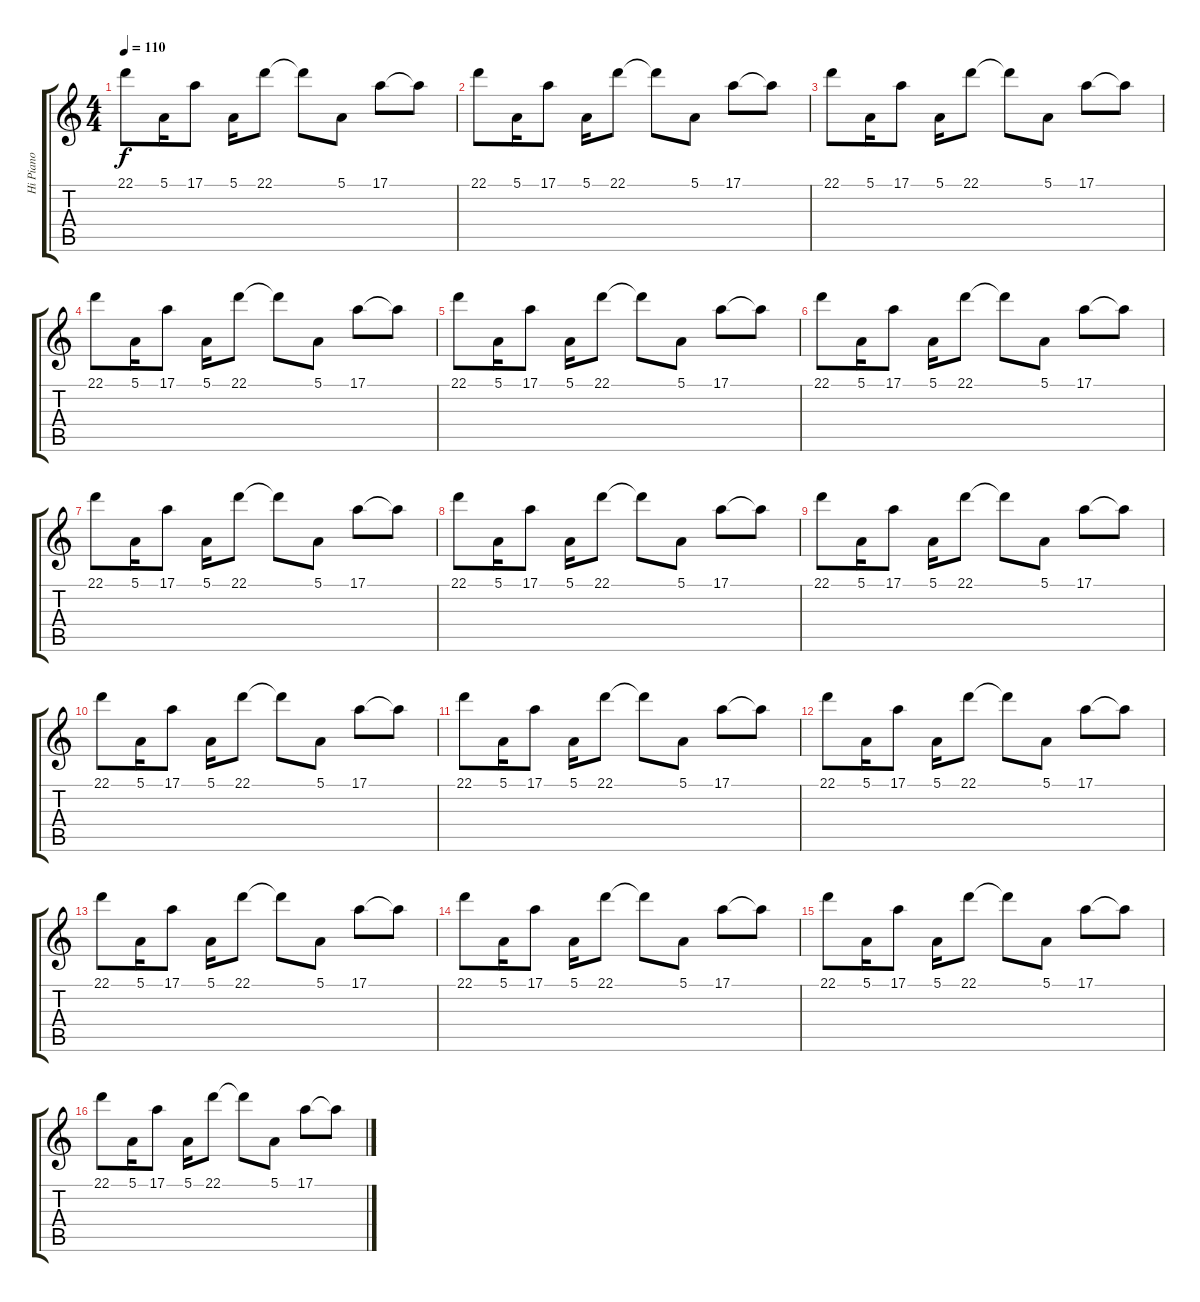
\track ("Hi Piano" "Hi Piano") {instrument vibraphone}
\staff {score tabs}
\tuning (E4 B3 G3 D3 A2 E2) {hide}
\ts (4 4)
\tempo 110
\clef g2
\ks c
22.1.8{dy f instrument vibraphone} 5.1.16 17.1.8 5.1.16 22.1.8 22.1{t}.8 5.1.8 17.1.8 17.1{t}.8 |
22.1.8 5.1.16 17.1.8 5.1.16 22.1.8 22.1{t}.8 5.1.8 17.1.8 17.1{t}.8 |
22.1.8 5.1.16 17.1.8 5.1.16 22.1.8 22.1{t}.8 5.1.8 17.1.8 17.1{t}.8 |
22.1.8 5.1.16 17.1.8 5.1.16 22.1.8 22.1{t}.8 5.1.8 17.1.8 17.1{t}.8 |
22.1.8 5.1.16 17.1.8 5.1.16 22.1.8 22.1{t}.8 5.1.8 17.1.8 17.1{t}.8 |
22.1.8 5.1.16 17.1.8 5.1.16 22.1.8 22.1{t}.8 5.1.8 17.1.8 17.1{t}.8 |
22.1.8 5.1.16 17.1.8 5.1.16 22.1.8 22.1{t}.8 5.1.8 17.1.8 17.1{t}.8 |
22.1.8 5.1.16 17.1.8 5.1.16 22.1.8 22.1{t}.8 5.1.8 17.1.8 17.1{t}.8 |
22.1.8 5.1.16 17.1.8 5.1.16 22.1.8 22.1{t}.8 5.1.8 17.1.8 17.1{t}.8 |
22.1.8 5.1.16 17.1.8 5.1.16 22.1.8 22.1{t}.8 5.1.8 17.1.8 17.1{t}.8 |
22.1.8 5.1.16 17.1.8 5.1.16 22.1.8 22.1{t}.8 5.1.8 17.1.8 17.1{t}.8 |
22.1.8 5.1.16 17.1.8 5.1.16 22.1.8 22.1{t}.8 5.1.8 17.1.8 17.1{t}.8 |
22.1.8 5.1.16 17.1.8 5.1.16 22.1.8 22.1{t}.8 5.1.8 17.1.8 17.1{t}.8 |
22.1.8 5.1.16 17.1.8 5.1.16 22.1.8 22.1{t}.8 5.1.8 17.1.8 17.1{t}.8 |
22.1.8 5.1.16 17.1.8 5.1.16 22.1.8 22.1{t}.8 5.1.8 17.1.8 17.1{t}.8 |
22.1.8 5.1.16 17.1.8 5.1.16 22.1.8 22.1{t}.8 5.1.8 17.1.8 17.1{t}.8
